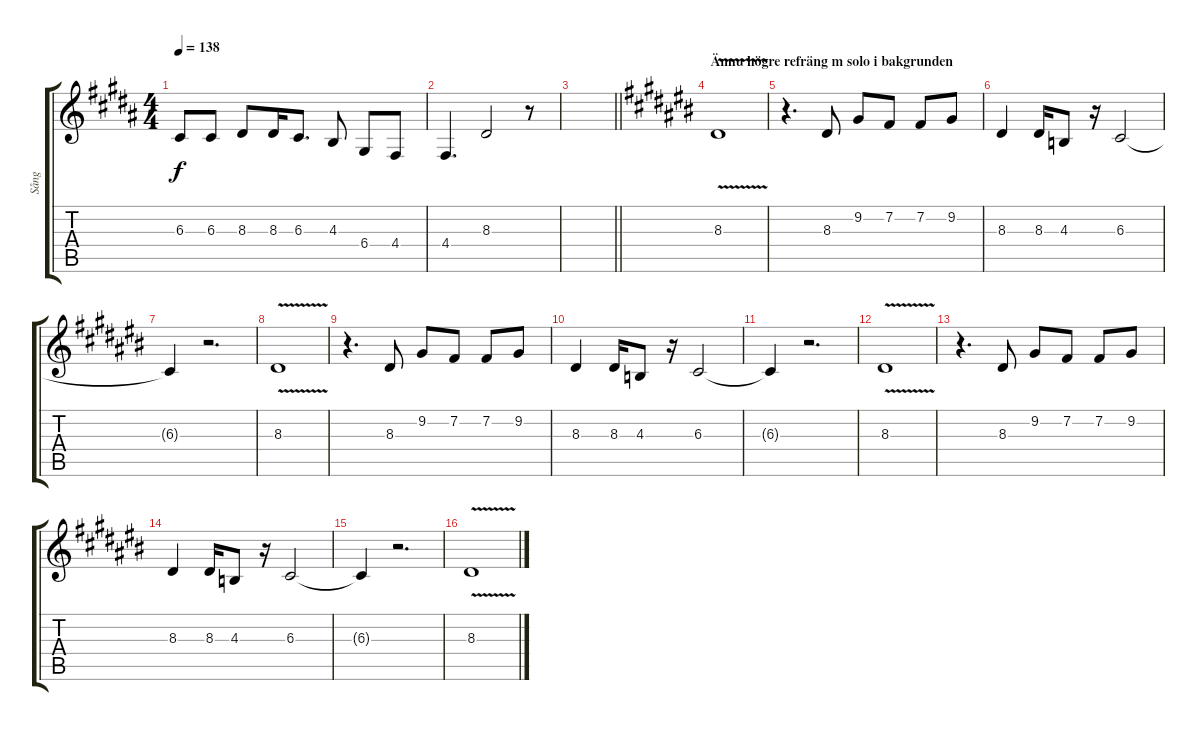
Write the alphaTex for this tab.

\track ("Sång" "Sång") {instrument bassoon}
\staff {score tabs}
\tuning (E4 B3 G3 D3 A2 E2) {hide}
\ts (4 4)
\tempo 138
\clef g2
\ks b
6.3.8{dy f} 6.3.8 8.3.8 8.3.16 6.3.8{d} 4.3.8 6.4.8 4.4.8 |
4.4.4{d} 8.3.2 r.8 |
\barLineRight lightlight
|
\section ("" "Ännu högre refräng m solo i bakgrunden")
\ks c#
8.3{v}.1 |
r.4{d} 8.3.8 9.2.8 7.2.8 7.2.8 9.2.8 |
8.3.4 8.3.16 4.3.8 r.16 6.3.2 |
6.3{t}.4 r.2{d} |
8.3{v}.1 |
r.4{d} 8.3.8 9.2.8 7.2.8 7.2.8 9.2.8 |
8.3.4 8.3.16 4.3.8 r.16 6.3.2 |
6.3{t}.4 r.2{d} |
8.3{v}.1 |
r.4{d} 8.3.8 9.2.8 7.2.8 7.2.8 9.2.8 |
8.3.4 8.3.16 4.3.8 r.16 6.3.2 |
6.3{t}.4 r.2{d} |
8.3{v}.1
